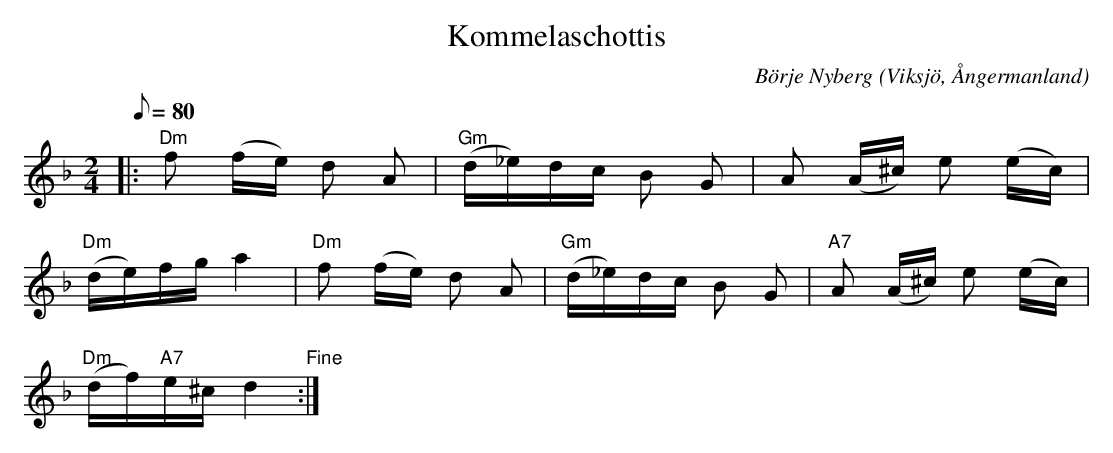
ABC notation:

X:1
T:Kommelaschottis
C:Börje Nyberg
O:Viksjö, Ångermanland
M:2/4
L:1/8
Q:80
K:Dm
|: "Dm"f (f/2e/2) d A | "Gm"(d/2_e/2)d/2c/2 B G | A (A/2^c/2) e (e/2c/2) |
 "Dm"(d/2e/2)f/2g/2 a2 | "Dm"f (f/2e/2) d A | "Gm" (d/2_e/2)d/2c/2 B G | "A7"A (A/2^c/2) e (e/2c/2) |
"Dm"(d/2f/2)"A7"e/2^c/2 d2"Fine":|
